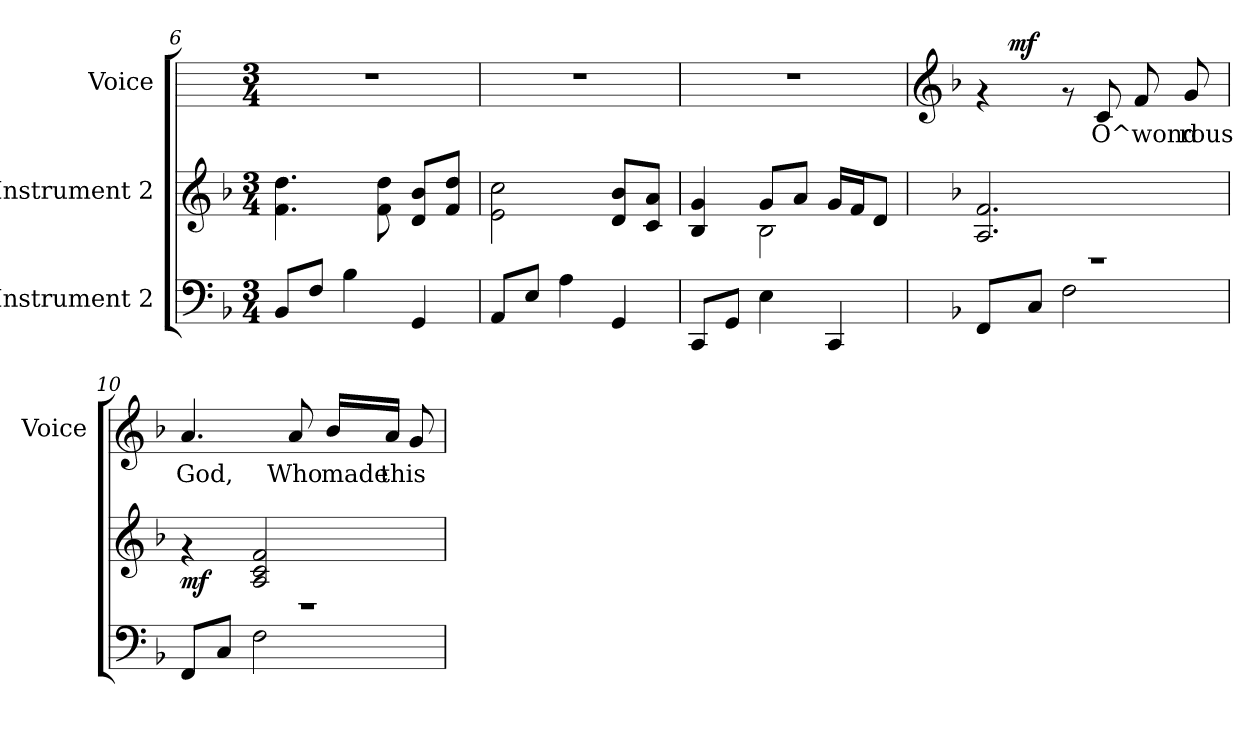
**kern	**kern	**dynam	**kern	**text	**dynam
*part3	*part2	*part2	*part1	*part1	*part1
*staff3	*staff2	*staff2	*staff1	*staff1	*staff1
*I"Instrument 2	*I"Instrument 2	*	*I"Voice	*	*
*	*	*	*I'Voice	*	*
*clefF4	*clefG2	*	*	*	*
*k[b-]	*k[b-]	*	*k[]	*	*
*F:	*F:	*	*C:	*	*
*M3/4	*M3/4	*	*M3/4	*	*
=6	=6	=6	=6	=6	=6
8BB-/L	4.f\ 4.dd\	.	2.r	.	.
8F/J	.	.	.	.	.
4B-\	.	.	.	.	.
.	8f\ 8dd\	.	.	.	.
4GG/	8d/ 8b-/L	.	.	.	.
.	8dd/ 8f/J	.	.	.	.
=7	=7	=7	=7	=7	=7
8AA/L	2e\ 2cc\	.	2.r	.	.
8E/J	.	.	.	.	.
4A\	.	.	.	.	.
4GG/	8d/ 8b-/L	.	.	.	.
.	8a/ 8c/J	.	.	.	.
=8	=8	=8	=8	=8	=8
*	*^	*	*	*	*
8CC/L	4B-/ 4g/	4ryy	.	2.r	.	.
8GG/J	.	.	.	.	.	.
4E\	8g/L	2B-\	.	.	.	.
.	8a/J	.	.	.	.	.
4CC/	16g/L	.	.	.	.	.
.	16f/	.	.	.	.	.
.	8d/J	.	.	.	.	.
!!LO:LB:g=z
=9	=9	=9	=9	=9	=9	=9
*	*	*	*	*clefG2	*	*
*	*	*	*	*k[b-]	*	*
*	*	*	*	*F:	*	*
*	*	*	*	*^	*	*
8FF/L	2.f/ 2.A/	2.r	.	4rf	16ryy	.	.
.	.	.	.	.	64ryy	.	.
!	!	!	!	!	!	!	!LO:DY:a
.	.	.	.	.	2ryy	.	mf
8C/J	.	.	.	.	.	.	.
2F\	.	.	.	8rf	.	.	.
!	!	!	!	!	!	!LO:LY:b:cj	!
.	.	.	.	8c/	.	O^wond-	.
!	!	!	!	!	!	!LO:LY:b:cj	!
.	.	.	.	8f/	.	--	.
.	.	.	.	.	8ryy	.	.
!	!	!	!	!	!	!LO:LY:b:cj	!
.	.	.	.	8g/	.	-rous	.
.	.	.	.	.	32.ryy	.	.
=10	=10	=10	=10	=10	=10	=10	=10
!	!	!	!LO:DY:b	!	!	!LO:LY:b:cj	!
*	*	*	*	*v	*v	*	*
8FF/L	4rf	2.r	mf	4.a/	God,	.
8C/J	.	.	.	.	.	.
2F\	2c/ 2A/ 2f/	.	.	.	.	.
!	!	!	!	!	!LO:LY:b:cj	!
.	.	.	.	8a/	Who	.
!	!	!	!	!	!LO:LY:b:cj	!
.	.	.	.	16b-/L	made	.
!	!	!	!	!	!LO:LY:b:cj	!
.	.	.	.	16a/J	this	.
!	!	!	!	!	!LO:LY:b:cj	!
.	.	.	.	8g/	.	.
*	*v	*v	*	*	*	*
=	=	=	=	=	=
*-	*-	*-	*-	*-	*-
